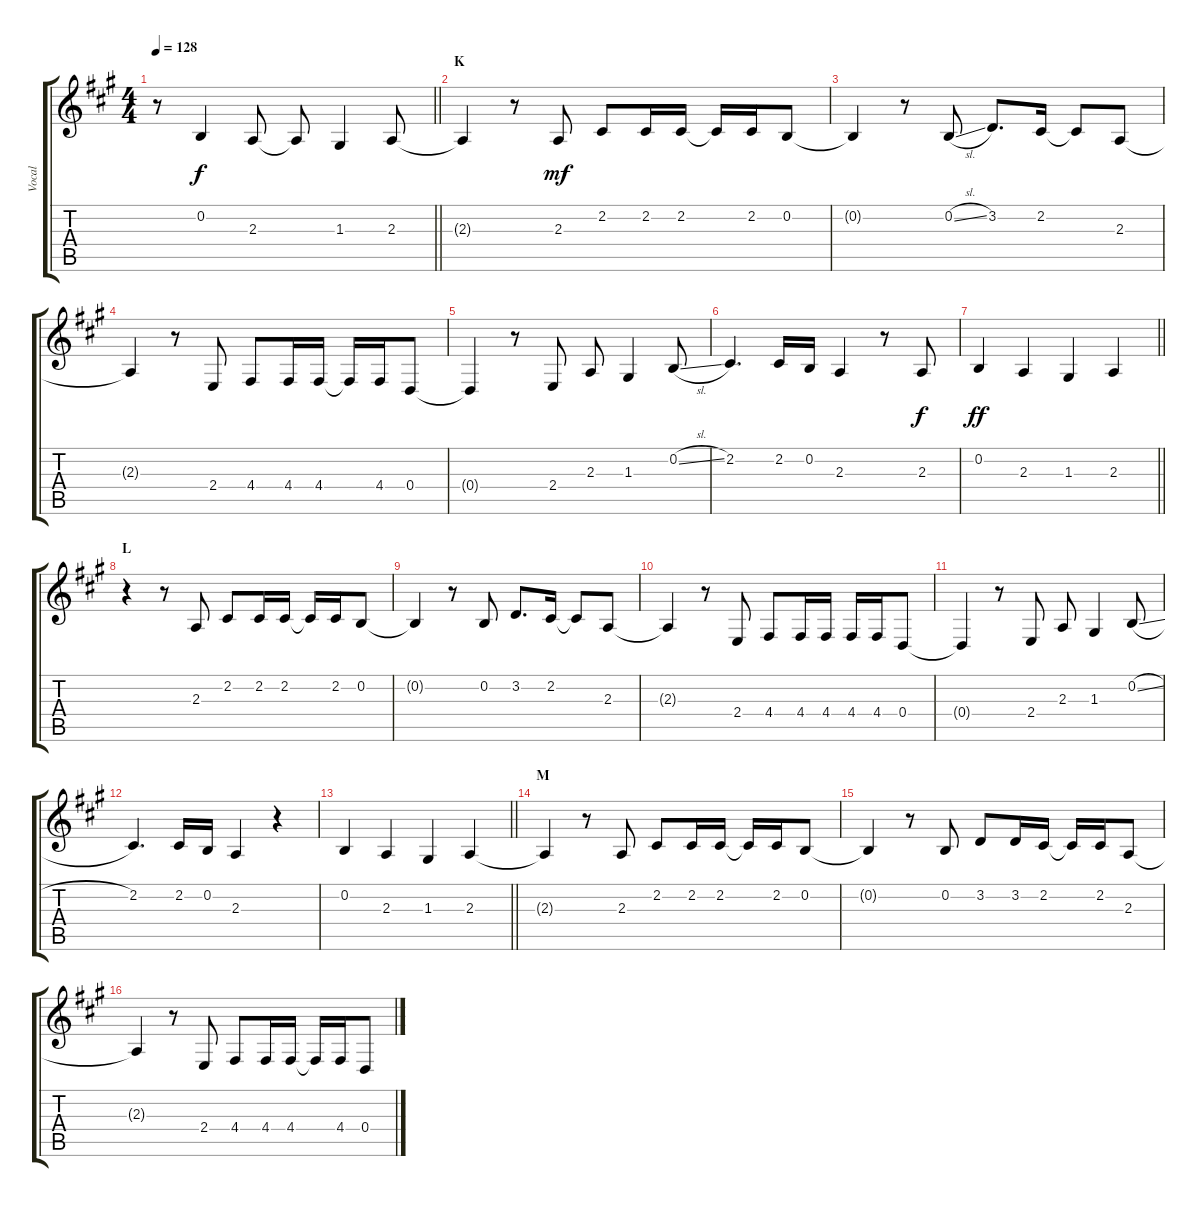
\track ("Vocal" "Vocal") {instrument tenorsax}
\staff {score tabs}
\tuning (E4 B3 G3 D3 A2 E2) {hide}
\ts (4 4)
\tempo 128
\clef g2
\barLineRight lightlight
\ks a
r.8{dy ff} 0.2.4{dy f} 2.3.8 2.3{t}.8 1.3.4 2.3.8 |
\section ("" "K")
2.3{t}.4 r.8 2.3.8{dy mf} 2.2.8 2.2.16 2.2.16 2.2{t}.16 2.2.16 0.2.8 |
0.2{t}.4 r.8 0.2{sl}.8 3.2.8{d} 2.2.16 2.2{t}.8 2.3.8 |
2.3{t}.4 r.8 2.4.8 4.4.8 4.4.16 4.4.16 4.4{t}.16 4.4.16 0.4.8 |
0.4{t}.4 r.8 2.4.8 2.3.8 1.3.4 0.2{sl}.8 |
2.2.4{d} 2.2.16 0.2.16 2.3.4 r.8 2.3.8{dy f} |
\barLineRight lightlight
0.2.4{dy ff} 2.3.4 1.3.4 2.3.4 |
\section ("" "L")
r.4 r.8 2.3.8 2.2.8 2.2.16 2.2.16 2.2{t}.16 2.2.16 0.2.8 |
0.2{t}.4 r.8 0.2.8 3.2.8{d} 2.2.16 2.2{t}.8 2.3.8 |
2.3{t}.4 r.8 2.4.8 4.4.8 4.4.16 4.4.16 4.4.16 4.4.16 0.4.8 |
0.4{t}.4 r.8 2.4.8 2.3.8 1.3.4 0.2{sl}.8 |
2.2.4{d} 2.2.16 0.2.16 2.3.4 r.4 |
\barLineRight lightlight
0.2.4 2.3.4 1.3.4 2.3.4 |
\section ("" "M")
2.3{t}.4 r.8 2.3.8 2.2.8 2.2.16 2.2.16 2.2{t}.16 2.2.16 0.2.8 |
0.2{t}.4 r.8 0.2.8 3.2.8 3.2.16 2.2.16 2.2{t}.16 2.2.16 2.3.8 |
2.3{t}.4 r.8 2.4.8 4.4.8 4.4.16 4.4.16 4.4{t}.16 4.4.16 0.4.8
